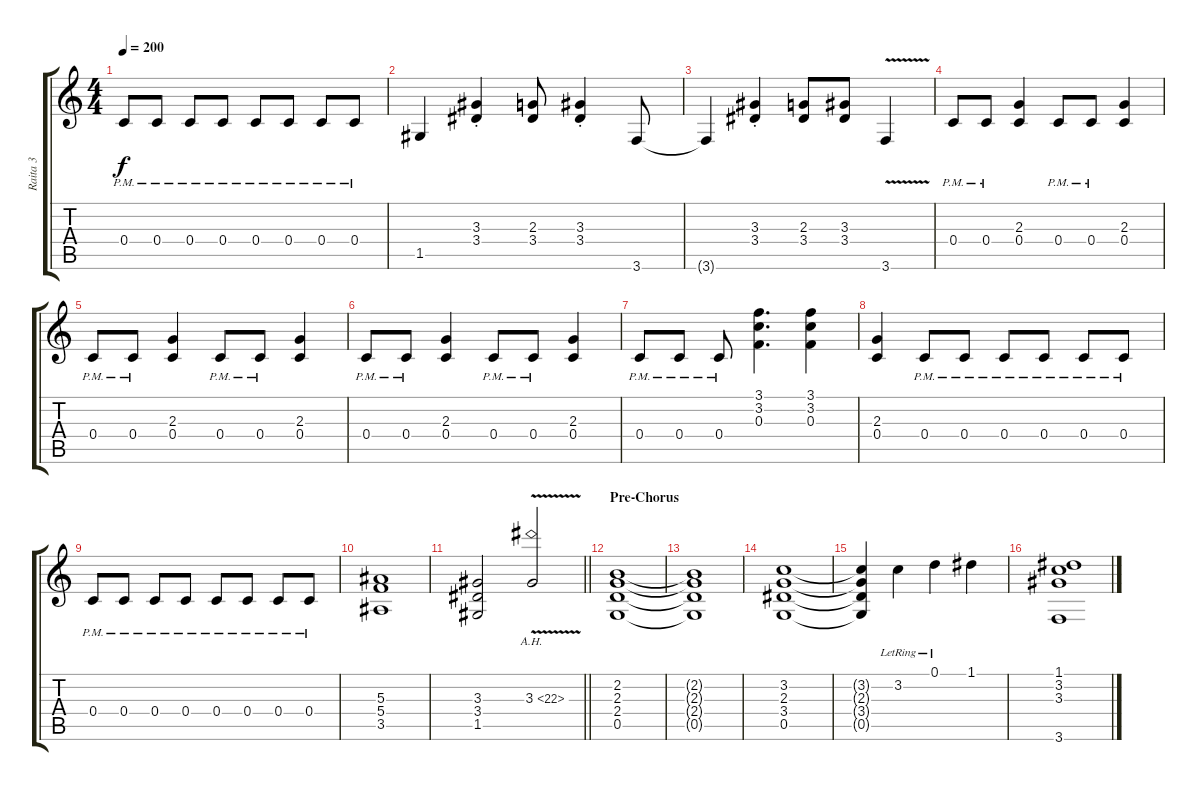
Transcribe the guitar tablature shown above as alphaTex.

\track ("Raita 3" "Raita 3") {instrument distortionguitar}
\staff {score tabs}
\tuning (D4 A3 F3 C3 G2 D2) {hide}
\ts (4 4)
\tempo 200
\clef g2
\ks c
0.4{pm}.8{dy f} 0.4{pm}.8 0.4{pm}.8 0.4{pm}.8 0.4{pm}.8 0.4{pm}.8 0.4{pm}.8 0.4{pm}.8 |
1.5.4 (3.3{st} 3.4{st}).4 (2.3 3.4).8 (3.3{st} 3.4{st}).4 3.6.8 |
3.6{t}.4 (3.3{st} 3.4{st}).4 (2.3 3.4).8 (3.3 3.4).8 3.6{v}.4 |
0.4{pm}.8 0.4{pm}.8 (2.3 0.4).4 0.4{pm}.8 0.4{pm}.8 (2.3 0.4).4 |
0.4{pm}.8 0.4{pm}.8 (2.3 0.4).4 0.4{pm}.8 0.4{pm}.8 (2.3 0.4).4 |
0.4{pm}.8 0.4{pm}.8 (2.3 0.4).4 0.4{pm}.8 0.4{pm}.8 (2.3 0.4).4 |
0.4{pm}.8 0.4{pm}.8 0.4{pm}.8 (3.1 3.2 0.3).4{d} (3.1 3.2 0.3).4 |
(2.3 0.4).4 0.4{pm}.8 0.4{pm}.8 0.4{pm}.8 0.4{pm}.8 0.4{pm}.8 0.4{pm}.8 |
0.4{pm}.8 0.4{pm}.8 0.4{pm}.8 0.4{pm}.8 0.4{pm}.8 0.4{pm}.8 0.4{pm}.8 0.4{pm}.8 |
(5.3 5.4 3.5).1 |
\barLineRight lightlight
(3.3 3.4 1.5).2 3.3{ah 19 v}.2 |
\section ("" "Pre-Chorus")
(2.2 2.3 2.4 0.5).1 |
(2.2{t} 2.3{t} 2.4{t} 0.5{t}).1 |
(3.2 2.3 3.4 0.5).1 |
(3.2{t} 2.3{t} 3.4{t} 0.5{t}).4 3.2{lr}.4 0.1{lr}.4 1.1.4 |
(1.1 3.2 3.3 3.6).1
